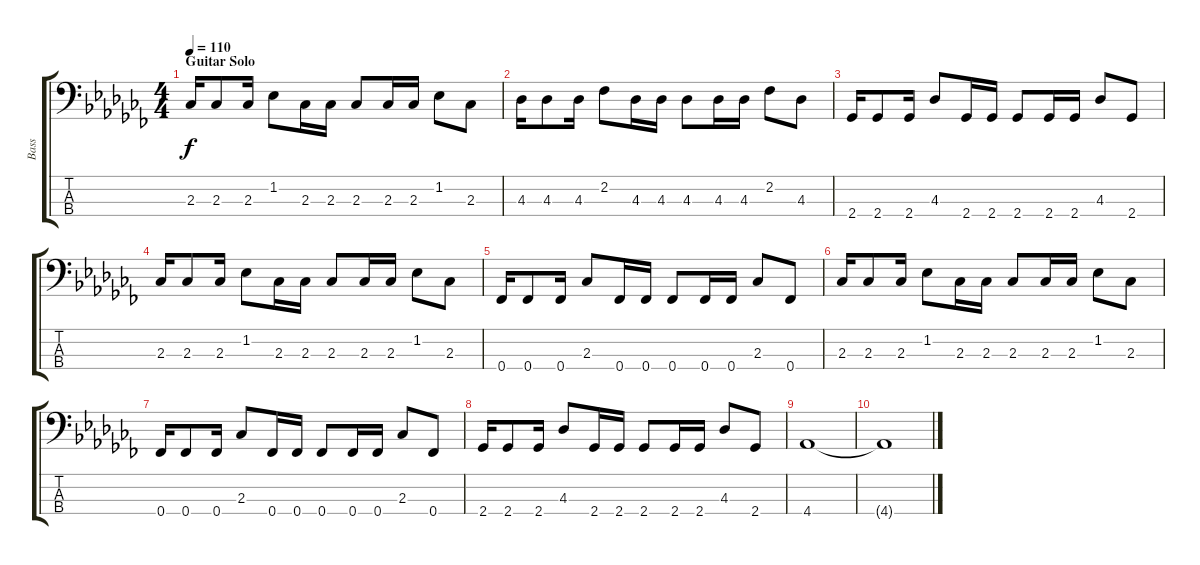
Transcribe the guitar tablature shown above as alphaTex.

\track ("Bass" "Bass") {instrument electricbasspick}
\staff {score tabs}
\tuning (G2 D2 A1 E1) {hide}
\ts (4 4)
\section ("" "Guitar Solo")
\tempo 110
\clef f4
\ks abminor
2.3.16{dy f} 2.3.8 2.3.16 1.2.8 2.3.16 2.3.16 2.3.8 2.3.16 2.3.16 1.2.8 2.3.8 |
4.3.16 4.3.8 4.3.16 2.2.8 4.3.16 4.3.16 4.3.8 4.3.16 4.3.16 2.2.8 4.3.8 |
2.4.16 2.4.8 2.4.16 4.3.8 2.4.16 2.4.16 2.4.8 2.4.16 2.4.16 4.3.8 2.4.8 |
2.3.16 2.3.8 2.3.16 1.2.8 2.3.16 2.3.16 2.3.8 2.3.16 2.3.16 1.2.8 2.3.8 |
0.4.16 0.4.8 0.4.16 2.3.8 0.4.16 0.4.16 0.4.8 0.4.16 0.4.16 2.3.8 0.4.8 |
2.3.16 2.3.8 2.3.16 1.2.8 2.3.16 2.3.16 2.3.8 2.3.16 2.3.16 1.2.8 2.3.8 |
0.4.16 0.4.8 0.4.16 2.3.8 0.4.16 0.4.16 0.4.8 0.4.16 0.4.16 2.3.8 0.4.8 |
2.4.16 2.4.8 2.4.16 4.3.8 2.4.16 2.4.16 2.4.8 2.4.16 2.4.16 4.3.8 2.4.8 |
4.4.1 |
4.4{t}.1
